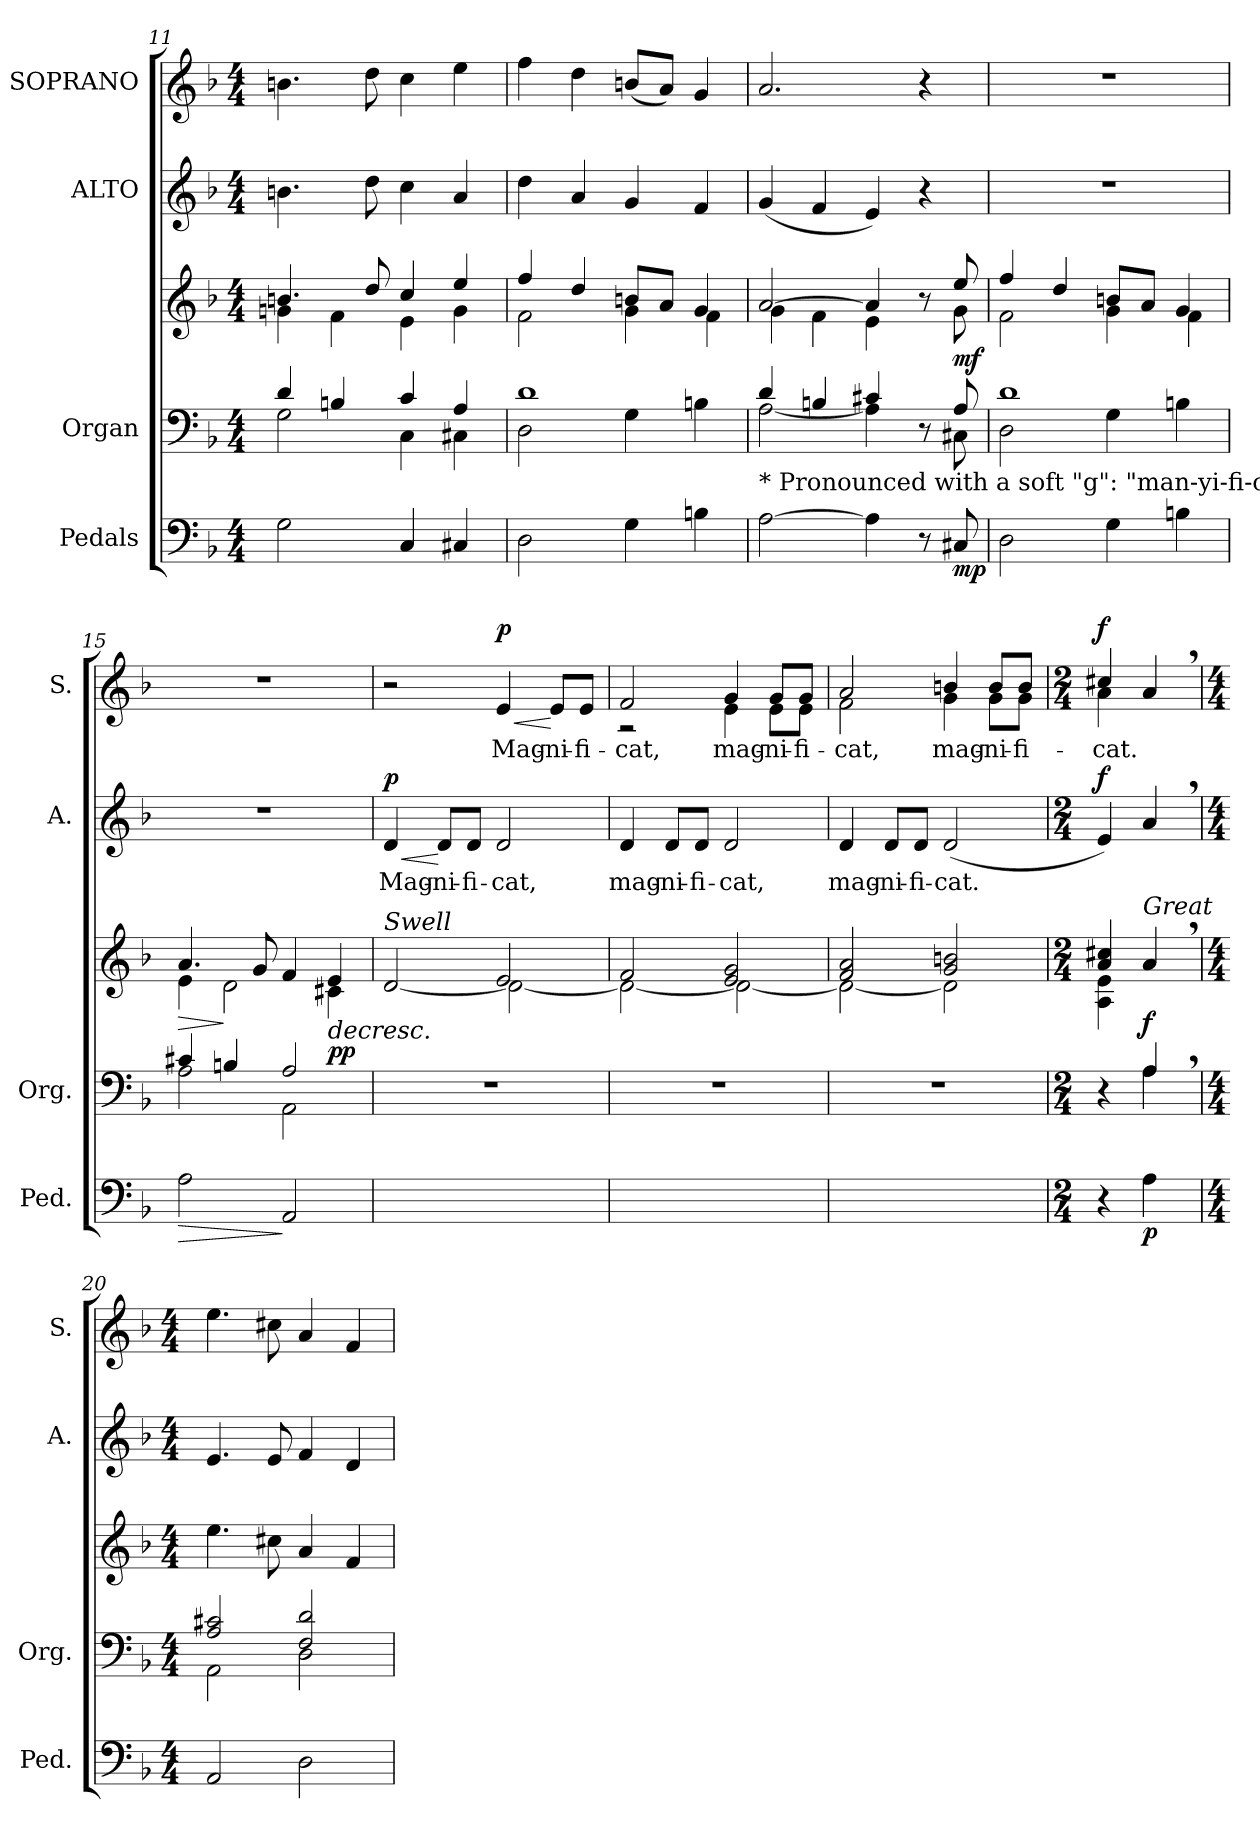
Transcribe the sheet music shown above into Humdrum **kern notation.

**kern	**dynam	**kern	**kern	**dynam	**kern	**text	**dynam	**kern	**text	**dynam
*part4	*part4	*part3	*part3	*part3	*part2	*part2	*part2	*part1	*part1	*part1
*staff5	*staff5	*staff4	*staff3	*staff3/4	*staff2	*staff2	*staff2	*staff1	*staff1	*staff1
*I"Pedals	*	*I"Organ	*	*	*I"ALTO	*	*	*I"SOPRANO	*	*
*I'Ped.	*	*I'Org.	*	*	*I'A.	*	*	*I'S.	*	*
*clefF4	*	*clefF4	*clefG2	*	*clefG2	*	*	*clefG2	*	*
*k[b-]	*	*k[b-]	*k[b-]	*	*k[b-]	*	*	*k[b-]	*	*
*d:	*	*d:	*d:	*	*d:	*	*	*d:	*	*
*M4/4	*	*M4/4	*M4/4	*	*M4/4	*	*	*M4/4	*	*
=11	=11	=11	=11	=11	=11	=11	=11	=11	=11	=11
*	*	*^	*^	*	*	*	*	*	*	*
2Gi\	.	4di/	2Gi\	4.bni/	4gni\	.	4.bni\	.	.	4.bni\	.	.
.	.	4Bni/	.	.	4fi\	.	.	.	.	.	.	.
.	.	.	.	8ddi/	.	.	8ddi\	.	.	8ddi\	.	.
4Ci/	.	4ci/	4Ci\	4cci/	4ei\	.	4cci\	.	.	4cci\	.	.
4C#Xi/	.	4Ai/	4C#Xi\	4eei/	4gi\	.	4ai/	.	.	4eei\	.	.
=12	=12	=12	=12	=12	=12	=12	=12	=12	=12	=12	=12	=12
2Di\	.	1di	2Di\	4ffi/	2fi\	.	4ddi\	.	.	4ffi\	.	.
.	.	.	.	4ddi/	.	.	4ai/	.	.	4ddi\	.	.
4Gi\	.	.	4Gi\	8bni/L	4gi\	.	4gi/	.	.	(8bni/L	.	.
.	.	.	.	8ai/J	.	.	.	.	.	8ai/J)	.	.
4Bni\	.	.	4Bni\	4gi/	4fi\	.	4fi/	.	.	4gi/	.	.
!!LO:LB:g=z
=13	=13	=13	=13	=13	=13	=13	=13	=13	=13	=13	=13	=13
!	!	!LO:TX:b:t=* Pronounced with a soft "g"&colon; "man-yi-fi-cat"	!	!	!	!	!	!	!	!	!	!
[2Ai\	.	4di/	[2Ai\	[2ai/	4gi\	.	(4gi/	.	.	2.ai/	.	.
.	.	4Bni/	.	.	4fi\	.	4fi/	.	.	.	.	.
4Ai\]	.	4c#Xi/	4Ai\]	4ai/]	4ei\	.	4ei/)	.	.	.	.	.
8r	.	8r	8ryy	8r	8ryy	.	4r	.	.	4r	.	.
8C#Xi/	mp	8Ai/	8C#Xi\	8eei/	8gi\	mf	.	.	.	.	.	.
=14	=14	=14	=14	=14	=14	=14	=14	=14	=14	=14	=14	=14
2Di\	.	1di	2Di\	4ffi/	2fi\	.	1r	.	.	1r	.	.
.	.	.	.	4ddi/	.	.	.	.	.	.	.	.
4Gi\	.	.	4Gi\	8bni/L	4gi\	.	.	.	.	.	.	.
.	.	.	.	8ai/J	.	.	.	.	.	.	.	.
4Bni\	.	.	4Bni\	4gi/	4fi\	.	.	.	.	.	.	.
=15	=15	=15	=15	=15	=15	=15	=15	=15	=15	=15	=15	=15
!	!LO:HP:b	!	!	!	!	!LO:HP:b	!	!	!	!	!	!
2Ai\	>	4c#Xi/	2Ai\	4.ai/	4ei\	>	1r	.	.	1r	.	.
.	.	4Bni/	.	.	2di\	]	.	.	.	.	.	.
.	.	.	.	8gi/	.	.	.	.	.	.	.	.
2AAi/	]	2Ai/	2AAi\	4fi/	.	.	.	.	.	.	.	.
!	!	!	!	!	!	!LO:HP:n=1:b	!	!	!	!	!	!
.	.	.	.	4ei/	4c#Xi\	] > pp	.	.	.	.	.	.
*	*	*v	*v	*	*	*	*	*	*	*	*	*
=16	=16	=16	=16	=16	=16	=16	=16	=16	=16	=16	=16
!	!	!	!LO:TX:a:i:t=Swell	!	!	!	!	!	!	!	!
!	!	!	!	!	!	!	!LO:LY:b:color=#000000	!LO:HP:b	!	!	!
1ryy	.	1r	[2di/	2ryy	.	4di/	Mag-	< p	2r	.	.
!	!	!	!	!	!	!	!LO:LY:b:color=#000000	!	!	!	!
.	.	.	.	.	.	8di/L	-ni-	[	.	.	.
!	!	!	!	!	!	!	!LO:LY:b:color=#000000	!	!	!	!
.	.	.	.	.	.	8di/J	-fi-	.	.	.	.
!	!	!	!	!	!	!	!LO:LY:b:color=#000000	!	!	!	!
!	!	!	!	!	!	!	!	!	!	!LO:LY:b:color=#000000	!LO:HP:b
.	.	.	2ei/	2di\_	.	2di/	-cat,	.	4ei/	Mag-	< p
!	!	!	!	!	!	!	!	!	!	!LO:LY:b:color=#000000	!
.	.	.	.	.	.	.	.	.	8ei/L	-ni-	[
!	!	!	!	!	!	!	!	!	!	!LO:LY:b:color=#000000	!
.	.	.	.	.	.	.	.	.	8ei/J	-fi-	.
=17	=17	=17	=17	=17	=17	=17	=17	=17	=17	=17	=17
!	!	!	!	!	!	!	!LO:LY:b:color=#000000	!	!	!	!
!	!	!	!	!	!	!	!	!	!	!LO:LY:b:color=#000000	!
*	*	*	*	*	*	*	*	*	*^	*	*
1ryy	.	1r	2fi/	2di\_	.	4di/	mag-	.	2fi/	2r	-cat,	.
!	!	!	!	!	!	!	!LO:LY:b:color=#000000	!	!	!	!	!
.	.	.	.	.	.	8di/L	-ni-	.	.	.	.	.
!	!	!	!	!	!	!	!LO:LY:b:color=#000000	!	!	!	!	!
.	.	.	.	.	.	8di/J	-fi-	.	.	.	.	.
!	!	!	!	!	!	!	!LO:LY:b:color=#000000	!	!	!	!	!
!	!	!	!	!	!	!	!	!	!	!	!LO:LY:b:color=#000000	!
.	.	.	2ei/ 2gi	2di\_	.	2di/	-cat,	.	4gi/	4ei\	mag-	.
!	!	!	!	!	!	!	!	!	!	!	!LO:LY:b:color=#000000	!
.	.	.	.	.	.	.	.	.	8gi/L	8ei\L	-ni-	.
!	!	!	!	!	!	!	!	!	!	!	!LO:LY:b:color=#000000	!
.	.	.	.	.	.	.	.	.	8gi/J	8ei\J	-fi-	.
=18	=18	=18	=18	=18	=18	=18	=18	=18	=18	=18	=18	=18
!	!	!	!	!	!	!	!LO:LY:b:color=#000000	!	!	!	!	!
!	!	!	!	!	!	!	!	!	!	!	!LO:LY:b:color=#000000	!
1ryy	.	1r	2fi/ 2ai	2di\_	.	4di/	mag-	.	2ai/	2fi\	-cat,	.
!	!	!	!	!	!	!	!LO:LY:b:color=#000000	!	!	!	!	!
.	.	.	.	.	.	8di/L	-ni-	.	.	.	.	.
!	!	!	!	!	!	!	!LO:LY:b:color=#000000	!	!	!	!	!
.	.	.	.	.	.	8di/J	-fi-	.	.	.	.	.
!	!	!	!	!	!	!	!LO:LY:b:color=#000000	!	!	!	!	!
!	!	!	!	!	!	!	!	!	!	!	!LO:LY:b:color=#000000	!
.	.	.	2gi/ 2bni	2di\]	.	(2di/	-cat.	.	4bni/	4gi\	mag-	.
!	!	!	!	!	!	!	!	!	!	!	!LO:LY:b:color=#000000	!
.	.	.	.	.	.	.	.	.	8bi/L	8gi\L	-ni-	.
!	!	!	!	!	!	!	!	!	!	!	!LO:LY:b:color=#000000	!
.	.	.	.	.	.	.	.	.	8bi/J	8gi\J	-fi-	.
=19	=19	=19	=19	=19	=19	=19	=19	=19	=19	=19	=19	=19
*M2/4	*	*M2/4	*M2/4	*	*	*M2/4	*	*	*M2/4	*	*	*
*	*	*^	*	*	*	*	*	*	*	*	*	*
!	!	!	!	!	!	!	!	!	!	!	!	!LO:LY:b:color=#000000	!
4r	.	4r	4ryy	4ai/ 4cc#Xi	4Ai\ 4ei	.	4ei/)	.	f	4cc#Xi/	4ai\	-cat.	f
!	!	!	!	!LO:TX:a:i:t=Great	!	!	!	!	!	!	!	!	!
4Ai\	p	4A,i/	4Ai\	4a,i/	4ryy	f	4a,i/	.	.	4a,i/	4ryy	.	.
*	*	*	*	*v	*v	*	*	*	*	*v	*v	*	*
!!LO:PB:g=z
=20	=20	=20	=20	=20	=20	=20	=20	=20	=20	=20	=20
*M4/4	*	*M4/4	*	*M4/4	*	*M4/4	*	*	*M4/4	*	*
*	*	*	*	*	*	*^	*	*	*	*	*
2AAi/	.	2Ai/ 2c#Xi	2AAi\	4.eei\	.	4.ei/	2ryy	.	.	4.eei\	.	.
.	.	.	.	8cc#Xi\	.	8ei/	.	.	.	8cc#Xi\	.	.
2Di\	.	2Fi/ 2di	2Di\	4ai/	.	4fi/	2ryy	.	.	4ai/	.	.
.	.	.	.	4fi/	.	4di/	.	.	.	4fi/	.	.
*	*	*v	*v	*	*	*v	*v	*	*	*	*	*
=	=	=	=	=	=	=	=	=	=	=
*-	*-	*-	*-	*-	*-	*-	*-	*-	*-	*-
